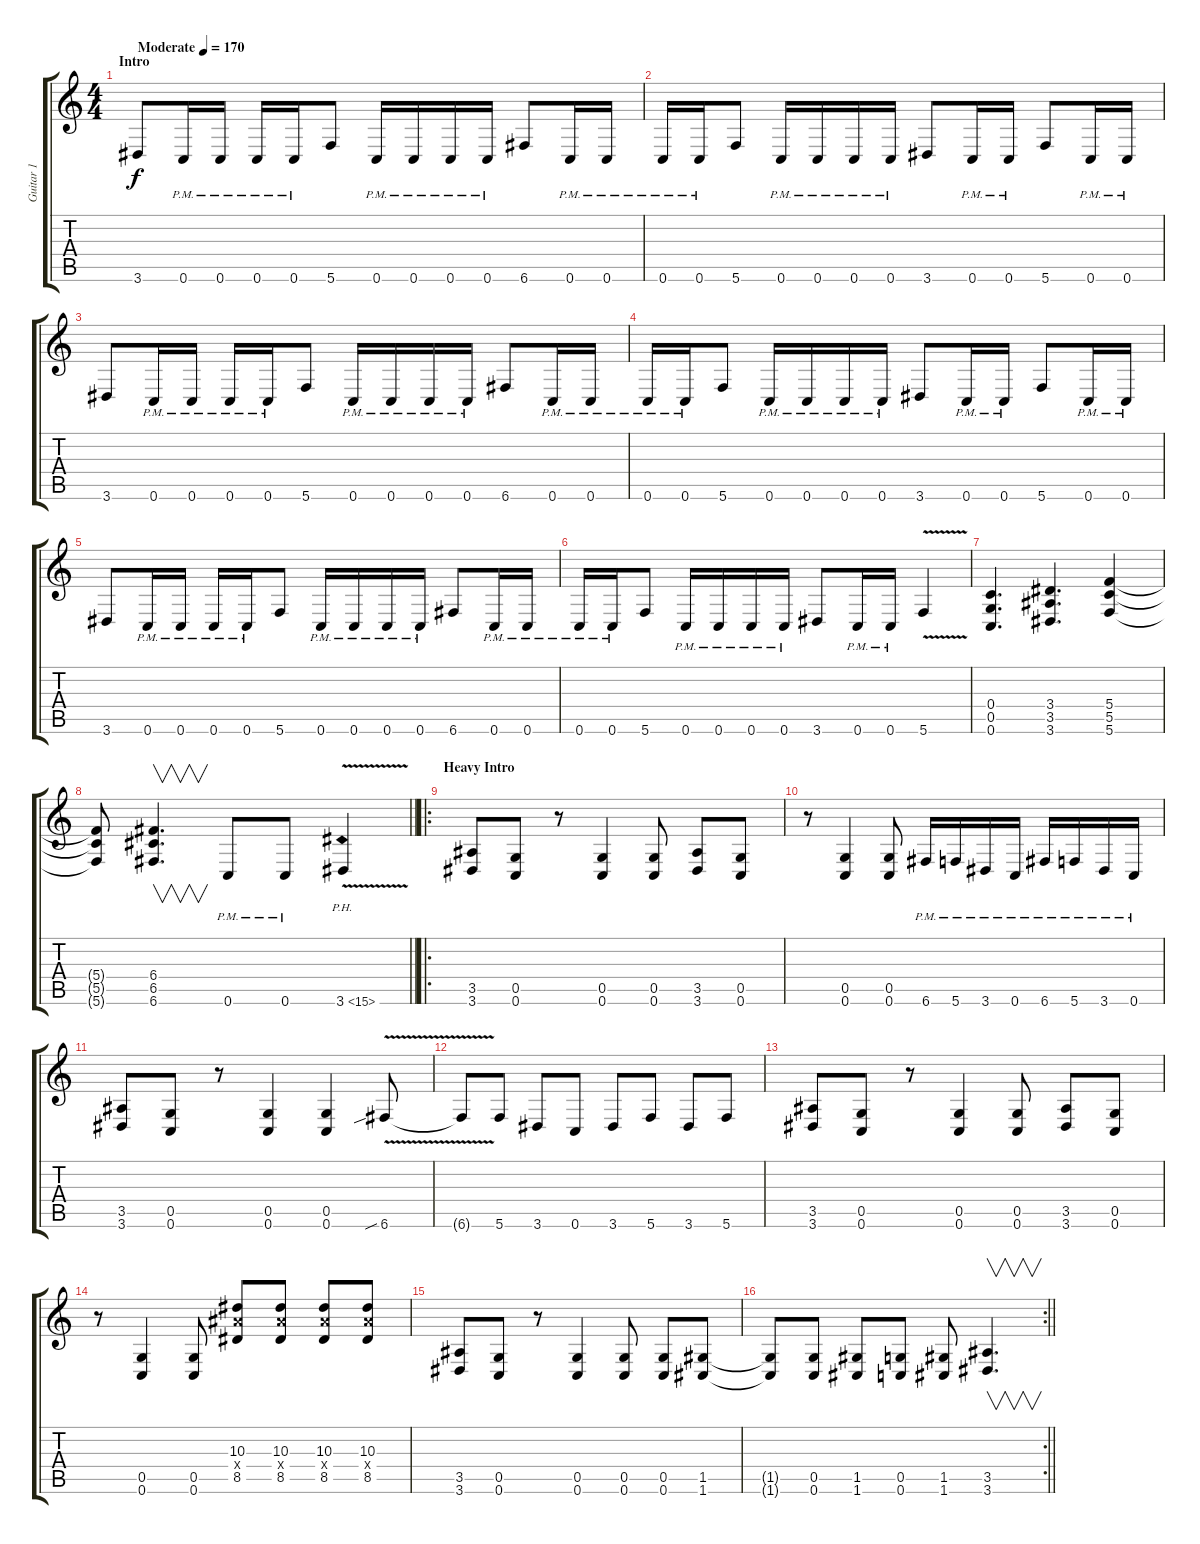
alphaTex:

\track ("Guitar 1" "Guitar 1") {instrument distortionguitar}
\staff {score tabs}
\tuning (D4 A3 F3 C3 G2 C2) {hide}
\ts (4 4)
\section ("" "Intro")
\tempo (170 "Moderate")
\clef g2
\ks c
3.6.8{dy f instrument distortionguitar} 0.6{pm}.16 0.6{pm}.16 0.6{pm}.16 0.6{pm}.16 5.6.8 0.6{pm}.16 0.6{pm}.16 0.6{pm}.16 0.6{pm}.16 6.6.8 0.6{pm}.16 0.6{pm}.16 |
0.6{pm}.16 0.6{pm}.16 5.6.8 0.6{pm}.16 0.6{pm}.16 0.6{pm}.16 0.6{pm}.16 3.6.8 0.6{pm}.16 0.6{pm}.16 5.6.8 0.6{pm}.16 0.6{pm}.16 |
3.6.8 0.6{pm}.16 0.6{pm}.16 0.6{pm}.16 0.6{pm}.16 5.6.8 0.6{pm}.16 0.6{pm}.16 0.6{pm}.16 0.6{pm}.16 6.6.8 0.6{pm}.16 0.6{pm}.16 |
0.6{pm}.16 0.6{pm}.16 5.6.8 0.6{pm}.16 0.6{pm}.16 0.6{pm}.16 0.6{pm}.16 3.6.8 0.6{pm}.16 0.6{pm}.16 5.6.8 0.6{pm}.16 0.6{pm}.16 |
3.6.8 0.6{pm}.16 0.6{pm}.16 0.6{pm}.16 0.6{pm}.16 5.6.8 0.6{pm}.16 0.6{pm}.16 0.6{pm}.16 0.6{pm}.16 6.6.8 0.6{pm}.16 0.6{pm}.16 |
0.6{pm}.16 0.6{pm}.16 5.6.8 0.6{pm}.16 0.6{pm}.16 0.6{pm}.16 0.6{pm}.16 3.6.8 0.6{pm}.16 0.6{pm}.16 5.6{v}.4 |
(0.4 0.5 0.6).4{d} (3.4 3.5 3.6).4{d} (5.4 5.5 5.6).4 |
\barLineRight lightlight
(5.4{t} 5.5{t} 5.6{t}).8 (6.4 6.5 6.6).4{v d} 0.6{pm}.8 0.6{pm}.8 3.6{ph 12 v}.4 |
\ro
\section ("" "Heavy Intro")
(3.5 3.6).8 (0.5 0.6).8 r.8 (0.5 0.6).4 (0.5 0.6).8 (3.5 3.6).8 (0.5 0.6).8 |
r.8 (0.5 0.6).4 (0.5 0.6).8 6.6{pm}.16 5.6{pm}.16 3.6{pm}.16 0.6{pm}.16 6.6{pm}.16 5.6{pm}.16 3.6{pm}.16 0.6{pm}.16 |
(3.5 3.6).8 (0.5 0.6).8 r.8 (0.5 0.6).4 (0.5 0.6).4 6.6{v sib}.8 |
6.6{t}.8 5.6.8 3.6.8 0.6.8 3.6.8 5.6.8 3.6.8 5.6.8 |
(3.5 3.6).8 (0.5 0.6).8 r.8 (0.5 0.6).4 (0.5 0.6).8 (3.5 3.6).8 (0.5 0.6).8 |
r.8 (0.5 0.6).4 (0.5 0.6).8 (10.3 10.4{x} 8.5).8 (10.3 10.4{x} 8.5).8 (10.3 10.4{x} 8.5).8 (10.3 10.4{x} 8.5).8 |
(3.5 3.6).8 (0.5 0.6).8 r.8 (0.5 0.6).4 (0.5 0.6).8 (0.5 0.6).8 (1.5 1.6).8 |
\rc 2
\barLineRight lightlight
(1.5{t} 1.6{t}).8 (0.5 0.6).8 (1.5 1.6).8 (0.5 0.6).8 (1.5 1.6).8 (3.5 3.6).4{v d}
